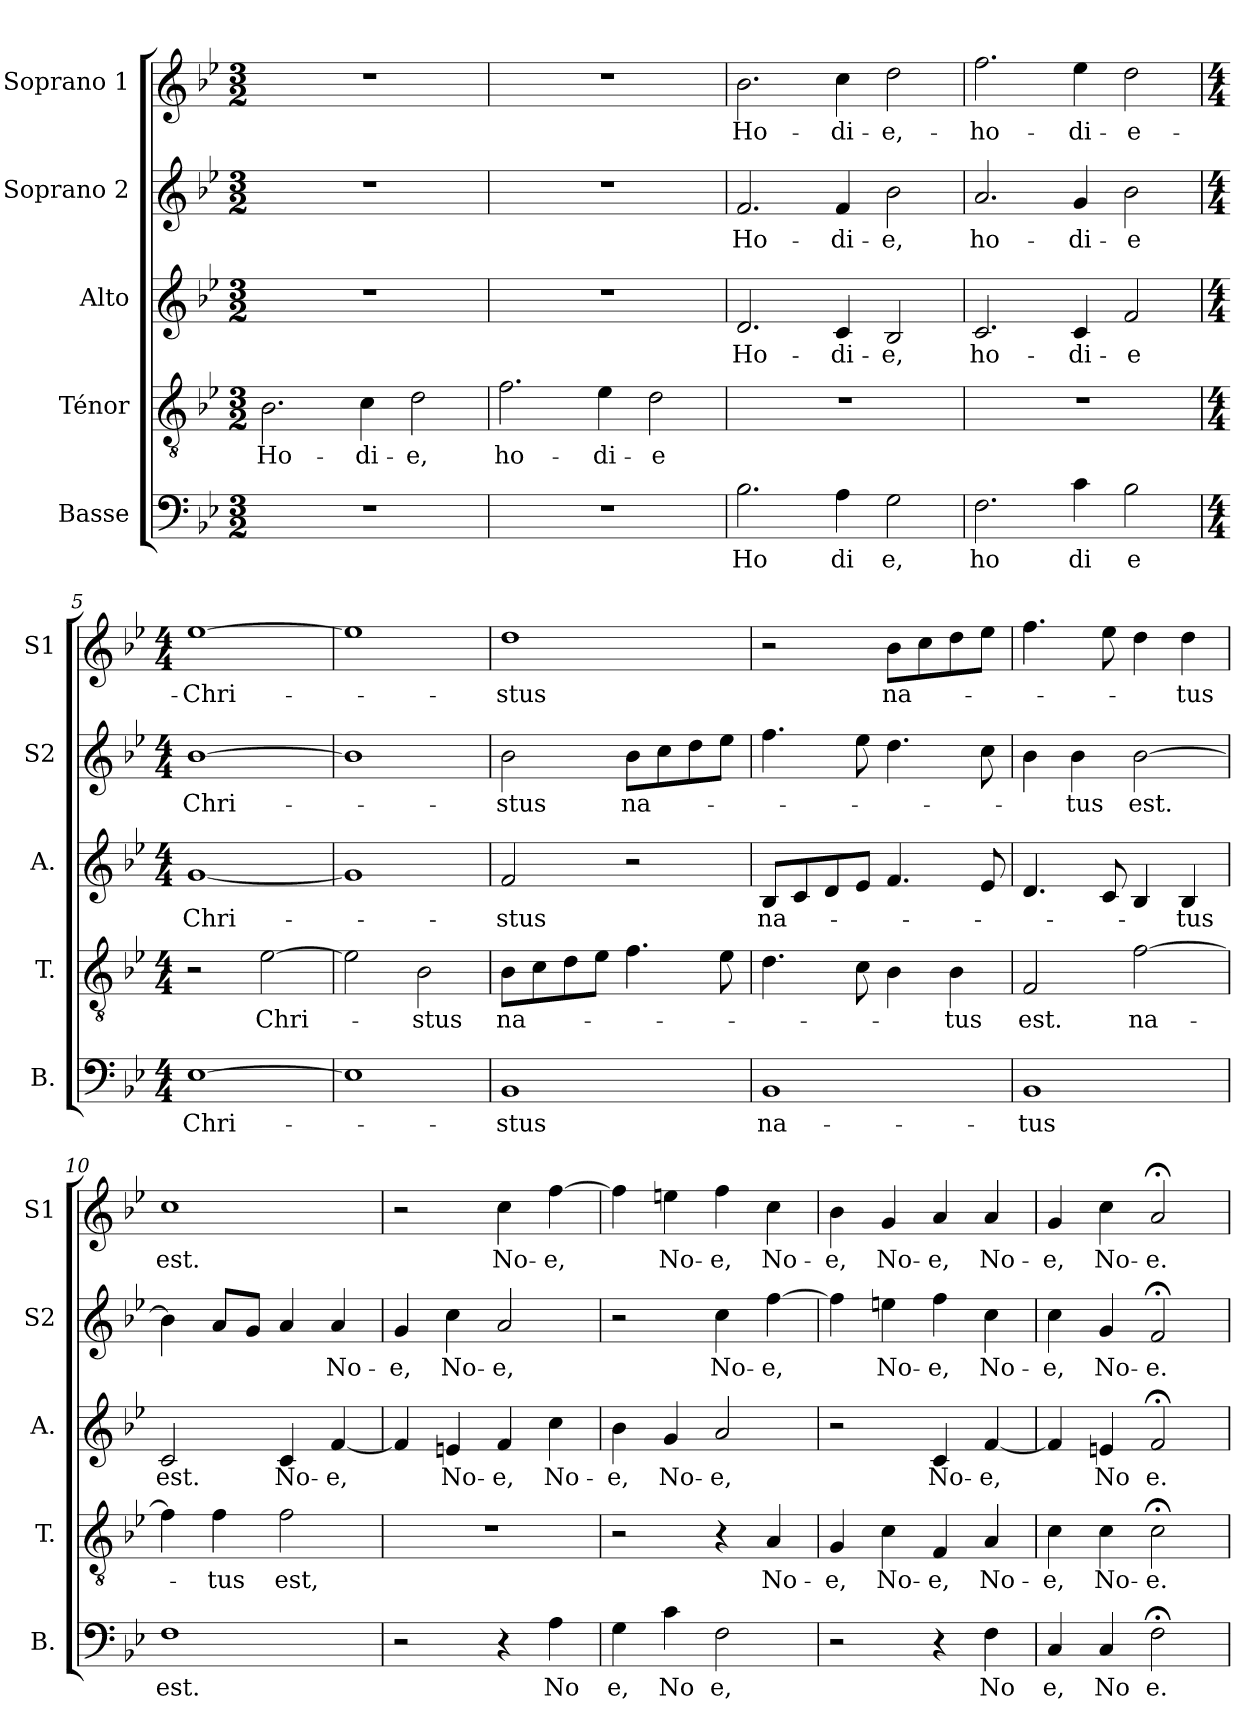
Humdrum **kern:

**kern	**text	**kern	**text	**kern	**text	**kern	**text	**kern	**text
*part5	*part5	*part4	*part4	*part3	*part3	*part2	*part2	*part1	*part1
*staff5	*staff5	*staff4	*staff4	*staff3	*staff3	*staff2	*staff2	*staff1	*staff1
*I"Basse	*	*I"Ténor	*	*I"Alto	*	*I"Soprano 2	*	*I"Soprano 1	*
*I'B.	*	*I'T.	*	*I'A.	*	*I'S2	*	*I'S1	*
*clefF4	*	*clefGv2	*	*clefG2	*	*clefG2	*	*clefG2	*
*k[b-e-]	*	*k[b-e-]	*	*k[b-e-]	*	*k[b-e-]	*	*k[b-e-]	*
*M3/2	*	*M3/2	*	*M3/2	*	*M3/2	*	*M3/2	*
*MM280	*	*MM280	*	*MM280	*	*MM280	*	*MM280	*
=1	=1	=1	=1	=1	=1	=1	=1	=1	=1
!	!	!	!LO:LY:b	!	!	!	!	!	!
1.r	.	2.B-\	Ho-	1.r	.	1.r	.	1.r	.
!	!	!	!LO:LY:b	!	!	!	!	!	!
.	.	4c\	-di-	.	.	.	.	.	.
!	!	!	!LO:LY:b	!	!	!	!	!	!
.	.	2d\	-e,	.	.	.	.	.	.
=2	=2	=2	=2	=2	=2	=2	=2	=2	=2
!	!	!	!LO:LY:b	!	!	!	!	!	!
1.r	.	2.f\	ho-	1.r	.	1.r	.	1.r	.
!	!	!	!LO:LY:b	!	!	!	!	!	!
.	.	4e-\	-di-	.	.	.	.	.	.
!	!	!	!LO:LY:b	!	!	!	!	!	!
.	.	2d\	-e	.	.	.	.	.	.
=3	=3	=3	=3	=3	=3	=3	=3	=3	=3
!	!LO:LY:b	!	!	!	!LO:LY:b	!	!LO:LY:b	!	!LO:LY:b
2.B-\	Ho	1.r	.	2.d/	Ho-	2.f/	Ho-	2.b-\	Ho-
!	!LO:LY:b	!	!	!	!LO:LY:b	!	!LO:LY:b	!	!LO:LY:b
4A\	di	.	.	4c/	-di-	4f/	-di-	4cc\	-di-
!	!LO:LY:b	!	!	!	!LO:LY:b	!	!LO:LY:b	!	!LO:LY:b
2G\	e,	.	.	2B-/	-e,	2b-\	-e,	2dd\	-e,-
=4	=4	=4	=4	=4	=4	=4	=4	=4	=4
!	!LO:LY:b	!	!	!	!LO:LY:b	!	!LO:LY:b	!	!LO:LY:b
2.F\	ho	1.r	.	2.c/	ho-	2.a/	ho-	2.ff\	-ho-
!	!LO:LY:b	!	!	!	!LO:LY:b	!	!LO:LY:b	!	!LO:LY:b
4c\	di	.	.	4c/	-di-	4g/	-di-	4ee-\	-di-
!	!LO:LY:b	!	!	!	!LO:LY:b	!	!LO:LY:b	!	!LO:LY:b
2B-\	e	.	.	2f/	-e	2b-\	-e	2dd\	-e-
=5	=5	=5	=5	=5	=5	=5	=5	=5	=5
*M4/4	*	*M4/4	*	*M4/4	*	*M4/4	*	*M4/4	*
*	*	*	*	*	*	*	*	*MM130	*
!	!LO:LY:b	!	!	!	!LO:LY:b	!	!LO:LY:b	!	!LO:LY:b
[1E-	Chri-	2r	.	[1g	Chri-	[1b-	Chri-	[1ee-	-Chri-
!	!	!	!LO:LY:b	!	!	!	!	!	!
.	.	[2e-\	Chri-	.	.	.	.	.	.
=6	=6	=6	=6	=6	=6	=6	=6	=6	=6
1E-]	.	2e-\]	.	1g]	.	1b-]	.	1ee-]	.
!	!	!	!LO:LY:b	!	!	!	!	!	!
.	.	2B-\	-stus	.	.	.	.	.	.
=7	=7	=7	=7	=7	=7	=7	=7	=7	=7
!	!LO:LY:b	!	!LO:LY:b	!	!LO:LY:b	!	!LO:LY:b	!	!LO:LY:b
1BB-	-stus	8B-\L	na-	2f/	-stus	2b-\	-stus	1dd	-stus
.	.	8c\	.	.	.	.	.	.	.
.	.	8d\	.	.	.	.	.	.	.
.	.	8e-\J	.	.	.	.	.	.	.
!	!	!	!	!	!	!	!LO:LY:b	!	!
.	.	4.f\	.	2r	.	8b-\L	na-	.	.
.	.	.	.	.	.	8cc\	.	.	.
.	.	.	.	.	.	8dd\	.	.	.
.	.	8e-\	.	.	.	8ee-\J	.	.	.
=8	=8	=8	=8	=8	=8	=8	=8	=8	=8
!	!LO:LY:b	!	!	!	!LO:LY:b	!	!	!	!
1BB-	na-	4.d\	.	8B-/L	na-	4.ff\	.	2r	.
.	.	.	.	8c/	.	.	.	.	.
.	.	.	.	8d/	.	.	.	.	.
.	.	8c\	.	8e-/J	.	8ee-\	.	.	.
!	!	!	!	!	!	!	!	!	!LO:LY:b
.	.	4B-\	.	4.f/	.	4.dd\	.	8b-\L	na-
.	.	.	.	.	.	.	.	8cc\	.
!	!	!	!LO:LY:b	!	!	!	!	!	!
.	.	4B-\	-tus	.	.	.	.	8dd\	.
.	.	.	.	8e-/	.	8cc\	.	8ee-\J	.
=9	=9	=9	=9	=9	=9	=9	=9	=9	=9
!	!LO:LY:b	!	!LO:LY:b	!	!	!	!	!	!
1BB-	-tus	2F/	est.	4.d/	.	4b-\	.	4.ff\	.
!	!	!	!	!	!	!	!LO:LY:b	!	!
.	.	.	.	.	.	4b-\	-tus	.	.
.	.	.	.	8c/	.	.	.	8ee-\	.
!	!	!	!LO:LY:b	!	!	!	!LO:LY:b	!	!
.	.	[2f\	na-	4B-/	.	[2b-\	est.	4dd\	.
!	!	!	!	!	!LO:LY:b	!	!	!	!LO:LY:b
.	.	.	.	4B-/	-tus	.	.	4dd\	tus
!!LO:LB:g=z
=10	=10	=10	=10	=10	=10	=10	=10	=10	=10
!	!LO:LY:b	!	!	!	!LO:LY:b	!	!	!	!LO:LY:b
1F	est.	4f\]	.	2c/	est.	4b-\]	.	1cc	est.
!	!	!	!LO:LY:b	!	!	!	!	!	!
.	.	4f\	-tus	.	.	8a/L	.	.	.
.	.	.	.	.	.	8g/J	.	.	.
!	!	!	!LO:LY:b	!	!LO:LY:b	!	!	!	!
.	.	2f\	est,	4c/	No-	4a/	.	.	.
!	!	!	!	!	!LO:LY:b	!	!LO:LY:b	!	!
.	.	.	.	[4f/	-e,	4a/	No-	.	.
=11	=11	=11	=11	=11	=11	=11	=11	=11	=11
!	!	!	!	!	!	!	!LO:LY:b	!	!
2r	.	1r	.	4f/]	.	4g/	-e,	2r	.
!	!	!	!	!	!LO:LY:b	!	!LO:LY:b	!	!
.	.	.	.	4en/	No-	4cc\	No-	.	.
!	!	!	!	!	!LO:LY:b	!	!LO:LY:b	!	!LO:LY:b
4r	.	.	.	4f/	-e,	2a/	-e,	4cc\	No-
!	!LO:LY:b	!	!	!	!LO:LY:b	!	!	!	!LO:LY:b
4A\	No	.	.	4cc\	No-	.	.	[4ff\	-e,
=12	=12	=12	=12	=12	=12	=12	=12	=12	=12
!	!LO:LY:b	!	!	!	!LO:LY:b	!	!	!	!
4G\	e,	2r	.	4b-\	-e,	2r	.	4ff\]	.
!	!LO:LY:b	!	!	!	!LO:LY:b	!	!	!	!LO:LY:b
4c\	No	.	.	4g/	No-	.	.	4een\	No-
!	!LO:LY:b	!	!	!	!LO:LY:b	!	!LO:LY:b	!	!LO:LY:b
2F\	e,	4r	.	2a/	-e,	4cc\	No-	4ff\	-e,
!	!	!	!LO:LY:b	!	!	!	!LO:LY:b	!	!LO:LY:b
.	.	4A/	No-	.	.	[4ff\	-e,	4cc\	No-
=13	=13	=13	=13	=13	=13	=13	=13	=13	=13
!	!	!	!LO:LY:b	!	!	!	!	!	!LO:LY:b
2r	.	4G/	-e,	2r	.	4ff\]	.	4b-\	-e,
!	!	!	!LO:LY:b	!	!	!	!LO:LY:b	!	!LO:LY:b
.	.	4c\	No-	.	.	4een\	No-	4g/	No-
!	!	!	!LO:LY:b	!	!LO:LY:b	!	!LO:LY:b	!	!LO:LY:b
4r	.	4F/	-e,	4c/	No-	4ff\	-e,	4a/	-e,
!	!LO:LY:b	!	!LO:LY:b	!	!LO:LY:b	!	!LO:LY:b	!	!LO:LY:b
4F\	No	4A/	No-	[4f/	-e,	4cc\	No-	4a/	No-
!!LO:PB:g=z
=14	=14	=14	=14	=14	=14	=14	=14	=14	=14
!	!LO:LY:b	!	!LO:LY:b	!	!	!	!LO:LY:b	!	!LO:LY:b
4C/	e,	4c\	-e,	4f/]	.	4cc\	-e,	4g/	-e,
!	!LO:LY:b	!	!LO:LY:b	!	!LO:LY:b	!	!LO:LY:b	!	!LO:LY:b
4C/	No	4c\	No-	4en/	No	4g/	No-	4cc\	No-
!	!LO:LY:b	!	!LO:LY:b	!	!LO:LY:b	!	!LO:LY:b	!	!LO:LY:b
2F;<\	e.	2c;<\	-e.	2f;</	e.	2f;</	-e.	2a;</	-e.
=	=	=	=	=	=	=	=	=	=
*-	*-	*-	*-	*-	*-	*-	*-	*-	*-
